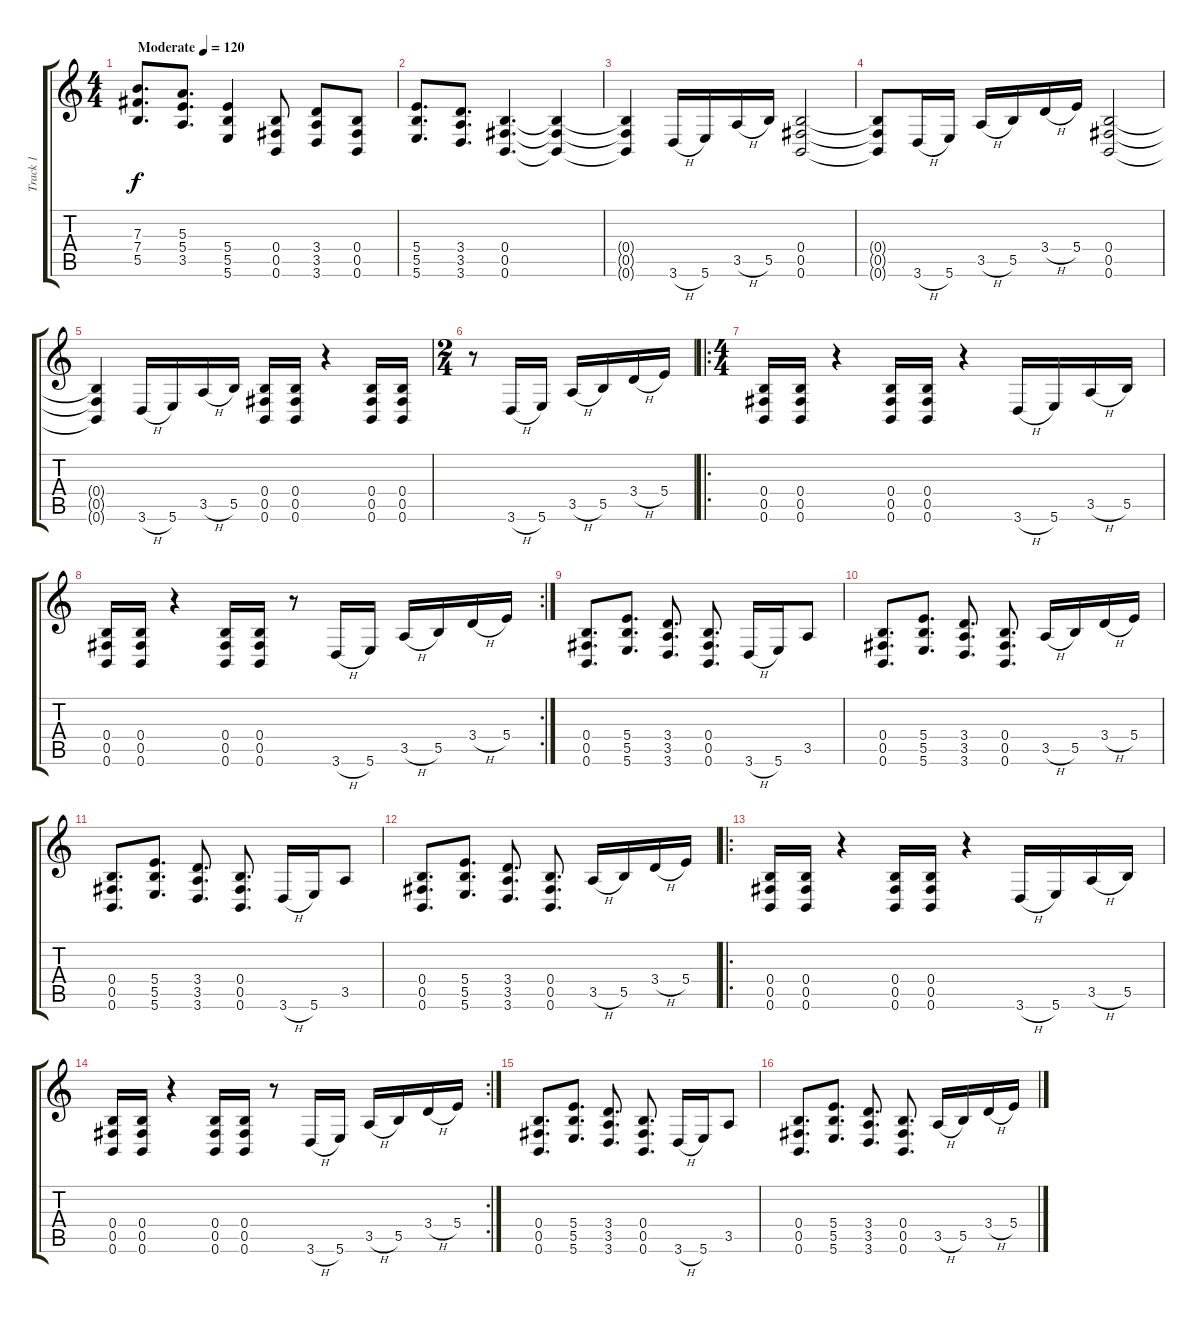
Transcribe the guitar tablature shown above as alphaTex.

\track ("Track 1" "Track 1") {instrument overdrivenguitar}
\staff {score tabs}
\tuning (Db4 Ab3 E3 B2 Gb2 B1) {hide}
\ts (4 4)
\tempo (120 "Moderate")
\clef g2
\ks c
(7.3 7.4 5.5).8{d dy f instrument overdrivenguitar} (5.3 5.4 3.5).8{d} (5.4 5.5 5.6).4 (0.4 0.5 0.6).8 (3.4 3.5 3.6).8 (0.4 0.5 0.6).8 |
(5.4 5.5 5.6).8{d} (3.4 3.5 3.6).8{d} (0.4 0.5 0.6).4{d} (0.4{t} 0.5{t} 0.6{t}).4 |
(0.4{t} 0.5{t} 0.6{t}).4 3.6{h}.16 5.6.16 3.5{h}.16 5.5.16 (0.4 0.5 0.6).2 |
(0.4{t} 0.5{t} 0.6{t}).8 3.6{h}.16 5.6.16 3.5{h}.16 5.5.16 3.4{h}.16 5.4.16 (0.4 0.5 0.6).2 |
(0.4{t} 0.5{t} 0.6{t}).4 3.6{h}.16 5.6.16 3.5{h}.16 5.5.16 (0.4 0.5 0.6).16 (0.4 0.5 0.6).16 r.4 (0.4 0.5 0.6).16 (0.4 0.5 0.6).16 |
\ts (2 4)
r.8 3.6{h}.16 5.6.16 3.5{h}.16 5.5.16 3.4{h}.16 5.4.16 |
\ro
\ts (4 4)
(0.4 0.5 0.6).16 (0.4 0.5 0.6).16 r.4 (0.4 0.5 0.6).16 (0.4 0.5 0.6).16 r.4 3.6{h}.16 5.6.16 3.5{h}.16 5.5.16 |
\rc 2
(0.4 0.5 0.6).16 (0.4 0.5 0.6).16 r.4 (0.4 0.5 0.6).16 (0.4 0.5 0.6).16 r.8 3.6{h}.16 5.6.16 3.5{h}.16 5.5.16 3.4{h}.16 5.4.16 |
(0.4 0.5 0.6).8{d} (5.4 5.5 5.6).8{d} (3.4 3.5 3.6).8{d} (0.4 0.5 0.6).8{d} 3.6{h}.16 5.6.16 3.5.8 |
(0.4 0.5 0.6).8{d} (5.4 5.5 5.6).8{d} (3.4 3.5 3.6).8{d} (0.4 0.5 0.6).8{d} 3.5{h}.16 5.5.16 3.4{h}.16 5.4.16 |
(0.4 0.5 0.6).8{d} (5.4 5.5 5.6).8{d} (3.4 3.5 3.6).8{d} (0.4 0.5 0.6).8{d} 3.6{h}.16 5.6.16 3.5.8 |
(0.4 0.5 0.6).8{d} (5.4 5.5 5.6).8{d} (3.4 3.5 3.6).8{d} (0.4 0.5 0.6).8{d} 3.5{h}.16 5.5.16 3.4{h}.16 5.4.16 |
\ro
(0.4 0.5 0.6).16 (0.4 0.5 0.6).16 r.4 (0.4 0.5 0.6).16 (0.4 0.5 0.6).16 r.4 3.6{h}.16 5.6.16 3.5{h}.16 5.5.16 |
\rc 2
(0.4 0.5 0.6).16 (0.4 0.5 0.6).16 r.4 (0.4 0.5 0.6).16 (0.4 0.5 0.6).16 r.8 3.6{h}.16 5.6.16 3.5{h}.16 5.5.16 3.4{h}.16 5.4.16 |
(0.4 0.5 0.6).8{d} (5.4 5.5 5.6).8{d} (3.4 3.5 3.6).8{d} (0.4 0.5 0.6).8{d} 3.6{h}.16 5.6.16 3.5.8 |
(0.4 0.5 0.6).8{d} (5.4 5.5 5.6).8{d} (3.4 3.5 3.6).8{d} (0.4 0.5 0.6).8{d} 3.5{h}.16 5.5.16 3.4{h}.16 5.4.16
